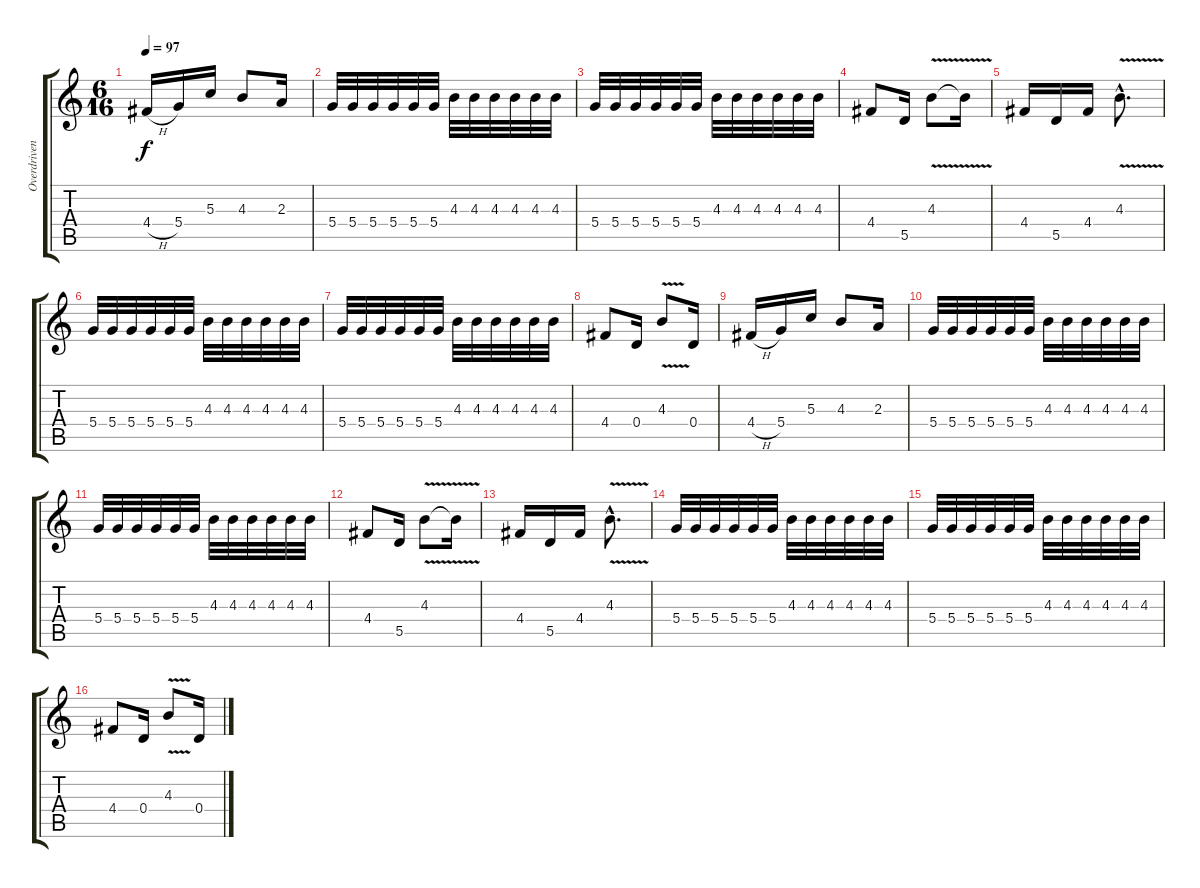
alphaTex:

\track ("Overdriven Guitar 2" "Overdriven") {instrument overdrivenguitar}
\staff {score tabs}
\tuning (E4 B3 G3 D3 A2 E2) {hide}
\ts (6 16)
\tempo 97
\clef g2
\ks c
4.4{h}.16{dy f} 5.4.16 5.3.16 4.3.8 2.3.16 |
5.4.32 5.4.32 5.4.32 5.4.32 5.4.32 5.4.32 4.3.32 4.3.32 4.3.32 4.3.32 4.3.32 4.3.32 |
5.4.32 5.4.32 5.4.32 5.4.32 5.4.32 5.4.32 4.3.32 4.3.32 4.3.32 4.3.32 4.3.32 4.3.32 |
4.4.8 5.5.16 4.3{v}.8 4.3{t}.16 |
4.4.16 5.5.16 4.4.16 4.3{v hac}.8{d} |
5.4.32 5.4.32 5.4.32 5.4.32 5.4.32 5.4.32 4.3.32 4.3.32 4.3.32 4.3.32 4.3.32 4.3.32 |
5.4.32 5.4.32 5.4.32 5.4.32 5.4.32 5.4.32 4.3.32 4.3.32 4.3.32 4.3.32 4.3.32 4.3.32 |
4.4.8 0.4.16 4.3{v}.8 0.4.16 |
4.4{h}.16 5.4.16 5.3.16 4.3.8 2.3.16 |
5.4.32 5.4.32 5.4.32 5.4.32 5.4.32 5.4.32 4.3.32 4.3.32 4.3.32 4.3.32 4.3.32 4.3.32 |
5.4.32 5.4.32 5.4.32 5.4.32 5.4.32 5.4.32 4.3.32 4.3.32 4.3.32 4.3.32 4.3.32 4.3.32 |
4.4.8 5.5.16 4.3{v}.8 4.3{t}.16 |
4.4.16 5.5.16 4.4.16 4.3{v hac}.8{d} |
5.4.32 5.4.32 5.4.32 5.4.32 5.4.32 5.4.32 4.3.32 4.3.32 4.3.32 4.3.32 4.3.32 4.3.32 |
5.4.32 5.4.32 5.4.32 5.4.32 5.4.32 5.4.32 4.3.32 4.3.32 4.3.32 4.3.32 4.3.32 4.3.32 |
4.4.8 0.4.16 4.3{v}.8 0.4.16
